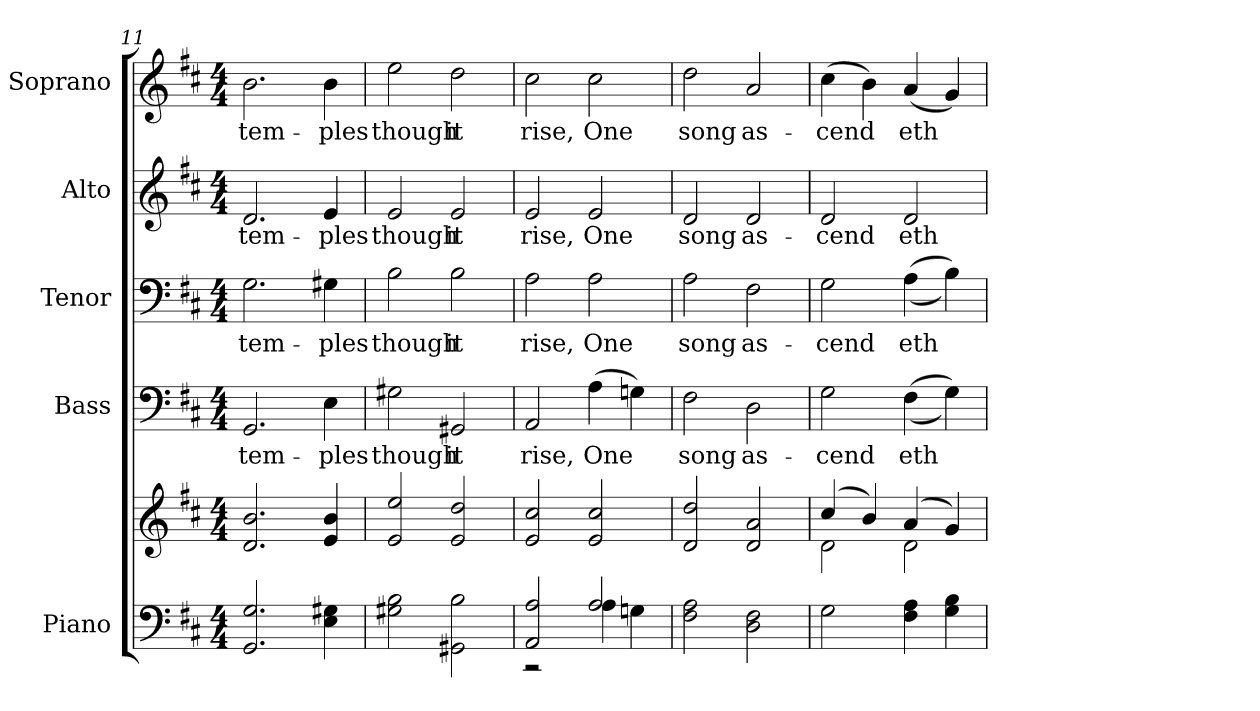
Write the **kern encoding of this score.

**kern	**kern	**kern	**text	**kern	**text	**kern	**text	**kern	**text
*part5	*part5	*part4	*part4	*part3	*part3	*part2	*part2	*part1	*part1
*staff6	*staff5	*staff4	*staff4	*staff3	*staff3	*staff2	*staff2	*staff1	*staff1
*I"Piano	*	*I"Bass	*	*I"Tenor	*	*I"Alto	*	*I"Soprano	*
*I'Pno.	*	*I'B.	*	*I'T.	*	*I'A.	*	*I'S.	*
!!LO:PB:g=z
*clefF4	*clefG2	*clefF4	*	*clefF4	*	*clefG2	*	*clefG2	*
*k[f#c#]	*k[f#c#]	*k[f#c#]	*	*k[f#c#]	*	*k[f#c#]	*	*k[f#c#]	*
*D:	*D:	*D:	*	*D:	*	*D:	*	*D:	*
*M4/4	*M4/4	*M4/4	*	*M4/4	*	*M4/4	*	*M4/4	*
=11	=11	=11	=11	=11	=11	=11	=11	=11	=11
!	!	!	!LO:LY:b:color=#000000	!	!	!	!	!	!
!	!	!	!	!	!LO:LY:b:color=#000000	!	!	!	!
!	!	!	!	!	!	!	!LO:LY:b:color=#000000	!	!
!	!	!	!	!	!	!	!	!	!LO:LY:b:color=#000000
2.GGi/ 2.Gi	2.di/ 2.bi	2.GGi/	tem-	2.Gi\	tem-	2.di/	tem-	2.bi\	tem-
!	!	!	!LO:LY:b:color=#000000	!	!	!	!	!	!
!	!	!	!	!	!LO:LY:b:color=#000000	!	!	!	!
!	!	!	!	!	!	!	!LO:LY:b:color=#000000	!	!
!	!	!	!	!	!	!	!	!	!LO:LY:b:color=#000000
4Ei\ 4G#Xi	4ei/ 4bi	4Ei\	-ples	4G#Xi\	-ples	4ei/	-ples	4bi\	-ples
=12	=12	=12	=12	=12	=12	=12	=12	=12	=12
!	!	!	!LO:LY:b:color=#000000	!	!	!	!	!	!
!	!	!	!	!	!LO:LY:b:color=#000000	!	!	!	!
!	!	!	!	!	!	!	!LO:LY:b:color=#000000	!	!
!	!	!	!	!	!	!	!	!	!LO:LY:b:color=#000000
2G#Xi\ 2Bi	2ei/ 2eei	2G#Xi\	though	2Bi\	though	2ei/	though	2eei\	though
!	!	!	!LO:LY:b:color=#000000	!	!	!	!	!	!
!	!	!	!	!	!LO:LY:b:color=#000000	!	!	!	!
!	!	!	!	!	!	!	!LO:LY:b:color=#000000	!	!
!	!	!	!	!	!	!	!	!	!LO:LY:b:color=#000000
2GG#Xi\ 2Bi	2ei/ 2ddi	2GG#Xi/	it	2Bi\	it	2ei/	it	2ddi\	it
=13	=13	=13	=13	=13	=13	=13	=13	=13	=13
*^	*	*	*	*	*	*	*	*	*
!	!	!	!	!LO:LY:b:color=#000000	!	!	!	!	!	!
!	!	!	!	!	!	!LO:LY:b:color=#000000	!	!	!	!
!	!	!	!	!	!	!	!	!LO:LY:b:color=#000000	!	!
!	!	!	!	!	!	!	!	!	!	!LO:LY:b:color=#000000
2AAi/ 2Ai	2r	2ei/ 2cc#i	2AAi/	rise,	2Ai\	rise,	2ei/	rise,	2cc#i\	rise,
!	!	!	!	!LO:LY:b:color=#000000	!	!	!	!	!	!
!	!	!	!	!	!	!LO:LY:b:color=#000000	!	!	!	!
!	!	!	!	!	!	!	!	!LO:LY:b:color=#000000	!	!
!	!	!	!	!	!	!	!	!	!	!LO:LY:b:color=#000000
2Ai/	4Ai\	2ei/ 2cc#i	(4Ai\	One	2Ai\	One	2ei/	One	2cc#i\	One
.	4Gni\	.	4Gni\)	.	.	.	.	.	.	.
*v	*v	*	*	*	*	*	*	*	*	*
!!LO:PB:g=z
=14	=14	=14	=14	=14	=14	=14	=14	=14	=14
*^	*	*	*	*	*	*	*	*	*
!	!	!	!	!LO:LY:b:color=#000000	!	!	!	!	!	!
*v	*v	*	*	*	*	*	*	*	*	*
*^	*	*	*	*	*	*	*	*	*
!	!	!	!	!	!	!LO:LY:b:color=#000000	!	!	!	!
*v	*v	*	*	*	*	*	*	*	*	*
*^	*	*	*	*	*	*	*	*	*
!	!	!	!	!	!	!	!	!LO:LY:b:color=#000000	!	!
*v	*v	*	*	*	*	*	*	*	*	*
*^	*	*	*	*	*	*	*	*	*
!	!	!	!	!	!	!	!	!	!	!LO:LY:b:color=#000000
*v	*v	*	*	*	*	*	*	*	*	*
2F#i\ 2Ai	2di/ 2ddi	2F#i\	song	2Ai\	song	2di/	song	2ddi\	song
!	!	!	!LO:LY:b:color=#000000	!	!	!	!	!	!
!	!	!	!	!	!LO:LY:b:color=#000000	!	!	!	!
!	!	!	!	!	!	!	!LO:LY:b:color=#000000	!	!
!	!	!	!	!	!	!	!	!	!LO:LY:b:color=#000000
2Di\ 2F#i	2di/ 2ai	2Di\	as-	2F#i\	as-	2di/	as-	2ai/	as-
=15	=15	=15	=15	=15	=15	=15	=15	=15	=15
*	*^	*	*	*	*	*	*	*	*
!	!	!	!	!LO:LY:b:color=#000000	!	!	!	!	!	!
!	!	!	!	!	!	!LO:LY:b:color=#000000	!	!	!	!
!	!	!	!	!	!	!	!	!LO:LY:b:color=#000000	!	!
!	!	!	!	!	!	!	!	!	!	!LO:LY:b:color=#000000
2Gi\	(4cc#i/	2di\	2Gi\	-cend	2Gi\	-cend	2di/	-cend	(4cc#i\	-cend
.	4bi/)	.	.	.	.	.	.	.	4bi\)	.
!	!	!	!	!LO:LY:b:color=#000000	!	!	!	!	!	!
!	!	!	!	!	!	!LO:LY:b:color=#000000	!	!	!	!
!	!	!	!	!	!	!	!	!LO:LY:b:color=#000000	!	!
!	!	!	!	!	!	!	!	!	!	!LO:LY:b:color=#000000
4F#i\ 4Ai	(4ai/	2di\	((4F#i\	eth	((4Ai\	eth	2di/	eth	(4ai/	eth
4Gi\ 4Bi	4gi/)	.	4Gi\))	.	4Bi\))	.	.	.	4gi/)	.
*	*v	*v	*	*	*	*	*	*	*	*
=	=	=	=	=	=	=	=	=	=
*-	*-	*-	*-	*-	*-	*-	*-	*-	*-
